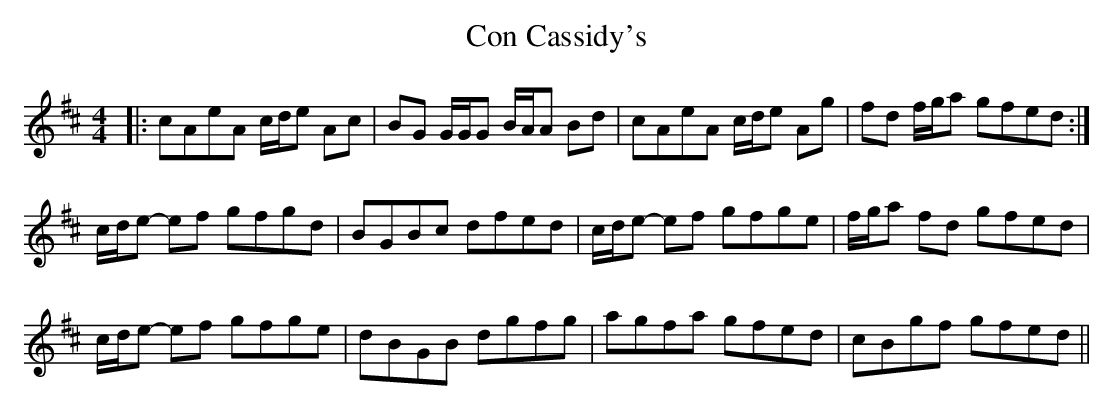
X:1
T: Con Cassidy's
M: 4/4
L: 1/8
K: Amix
|:cAeA c/d/e Ac|BG G/G/G B/A/A Bd|cAeA c/d/e Ag|fd f/g/a gfed:|
c/d/e- ef gfgd|BGBc dfed|c/d/e- ef gfge|f/g/a fd gfed|
c/d/e- ef gfge|dBGB dgfg|agfa gfed|cBgf gfed||
